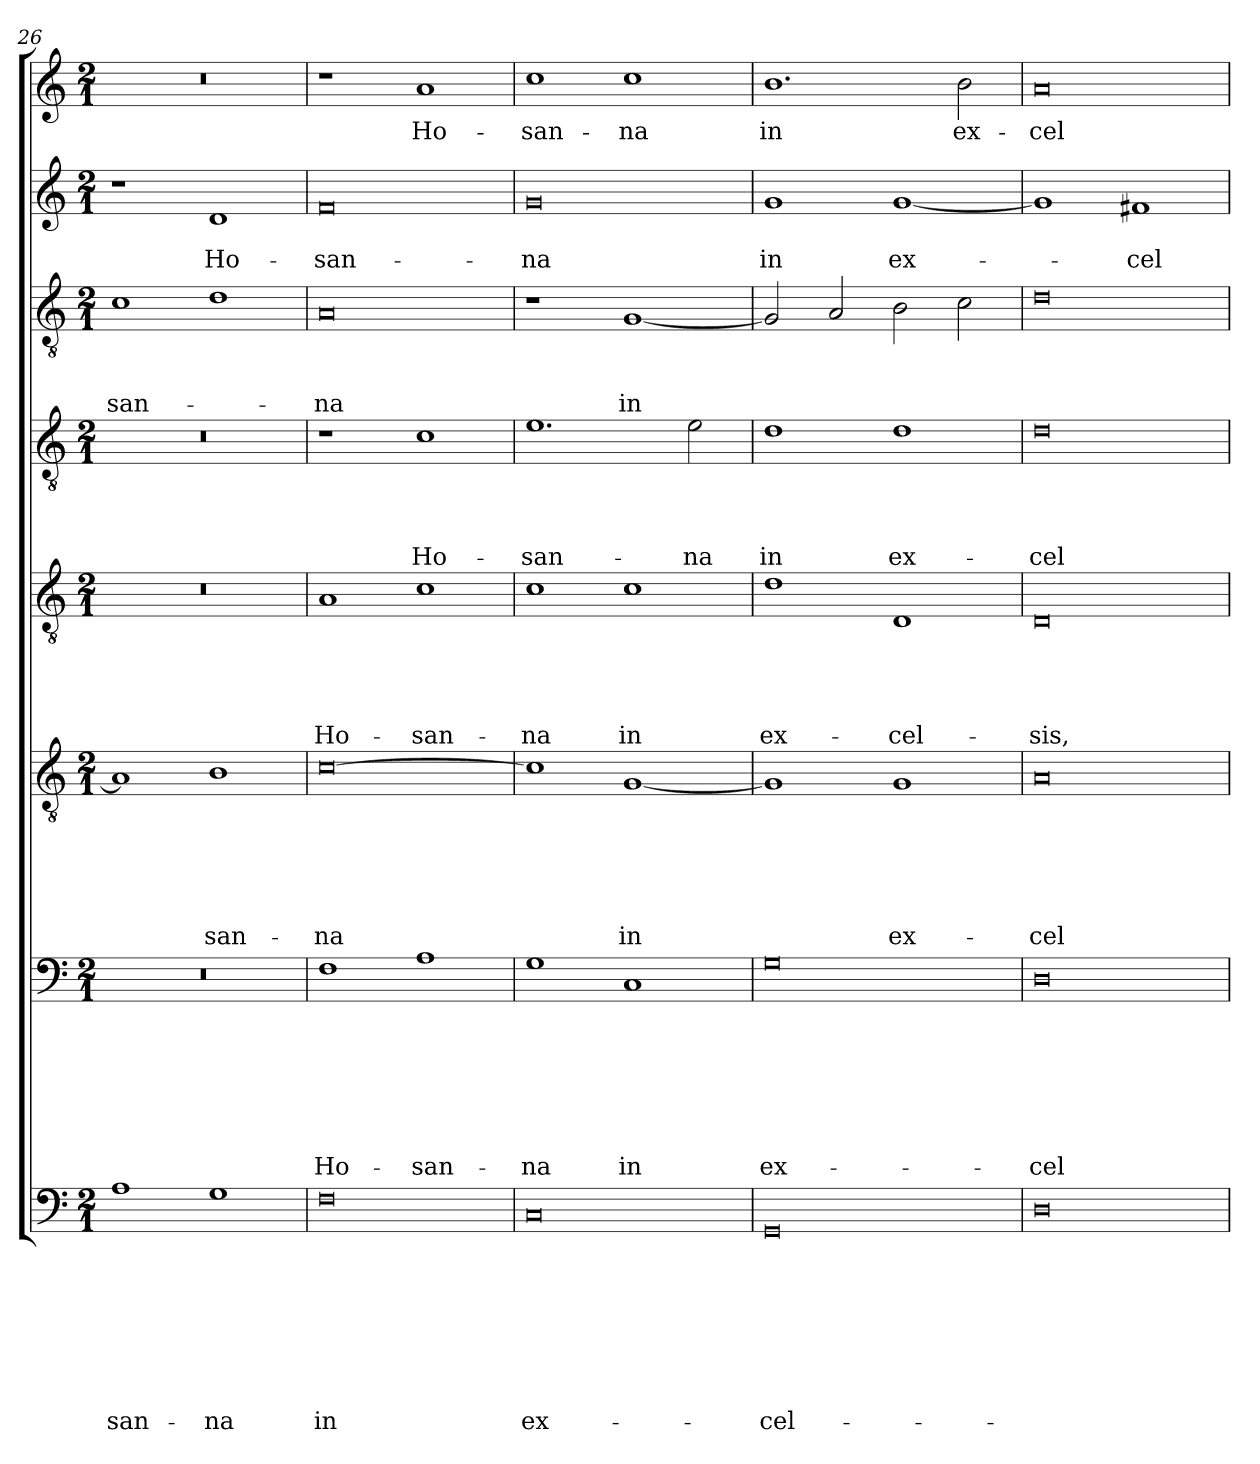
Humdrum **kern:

**kern	**text	**text	**text	**text	**text	**text	**text	**text	**kern	**text	**text	**text	**text	**text	**text	**text	**kern	**text	**text	**text	**text	**text	**text	**kern	**text	**text	**text	**text	**text	**kern	**text	**text	**text	**text	**kern	**text	**text	**text	**kern	**text	**text	**kern	**text
*part8	*part8	*part8	*part8	*part8	*part8	*part8	*part8	*part8	*part7	*part7	*part7	*part7	*part7	*part7	*part7	*part7	*part6	*part6	*part6	*part6	*part6	*part6	*part6	*part5	*part5	*part5	*part5	*part5	*part5	*part4	*part4	*part4	*part4	*part4	*part3	*part3	*part3	*part3	*part2	*part2	*part2	*part1	*part1
*staff8	*staff8	*staff8	*staff8	*staff8	*staff8	*staff8	*staff8	*staff8	*staff7	*staff7	*staff7	*staff7	*staff7	*staff7	*staff7	*staff7	*staff6	*staff6	*staff6	*staff6	*staff6	*staff6	*staff6	*staff5	*staff5	*staff5	*staff5	*staff5	*staff5	*staff4	*staff4	*staff4	*staff4	*staff4	*staff3	*staff3	*staff3	*staff3	*staff2	*staff2	*staff2	*staff1	*staff1
*clefF4	*	*	*	*	*	*	*	*	*clefF4	*	*	*	*	*	*	*	*clefGv2	*	*	*	*	*	*	*clefGv2	*	*	*	*	*	*clefGv2	*	*	*	*	*clefGv2	*	*	*	*clefG2	*	*	*clefG2	*
*k[]	*	*	*	*	*	*	*	*	*k[]	*	*	*	*	*	*	*	*k[]	*	*	*	*	*	*	*k[]	*	*	*	*	*	*k[]	*	*	*	*	*k[]	*	*	*	*k[]	*	*	*k[]	*
*C:	*	*	*	*	*	*	*	*	*C:	*	*	*	*	*	*	*	*C:	*	*	*	*	*	*	*C:	*	*	*	*	*	*C:	*	*	*	*	*C:	*	*	*	*C:	*	*	*C:	*
*M2/1	*	*	*	*	*	*	*	*	*M2/1	*	*	*	*	*	*	*	*M2/1	*	*	*	*	*	*	*M2/1	*	*	*	*	*	*M2/1	*	*	*	*	*M2/1	*	*	*	*M2/1	*	*	*M2/1	*
=26	=26	=26	=26	=26	=26	=26	=26	=26	=26	=26	=26	=26	=26	=26	=26	=26	=26	=26	=26	=26	=26	=26	=26	=26	=26	=26	=26	=26	=26	=26	=26	=26	=26	=26	=26	=26	=26	=26	=26	=26	=26	=26	=26
!	!	!	!	!	!	!	!	!LO:LY:b	!	!	!	!	!	!	!	!	!	!	!	!	!	!	!	!	!	!	!	!	!	!	!	!	!	!	!	!	!	!LO:LY:b	!	!	!	!	!
1A	.	.	.	.	.	.	.	-san-	0r	.	.	.	.	.	.	.	1A]	.	.	.	.	.	.	0r	.	.	.	.	.	0r	.	.	.	.	1c	.	.	-san-	1r	.	.	0r	.
!	!	!	!	!	!	!	!	!LO:LY:b	!	!	!	!	!	!	!	!	!	!	!	!	!	!	!LO:LY:b	!	!	!	!	!	!	!	!	!	!	!	!	!	!	!	!	!	!LO:LY:b	!	!
1G	.	.	.	.	.	.	.	-na	.	.	.	.	.	.	.	.	1B	.	.	.	.	.	-san-	.	.	.	.	.	.	.	.	.	.	.	1d	.	.	.	1d	.	Ho-	.	.
=27	=27	=27	=27	=27	=27	=27	=27	=27	=27	=27	=27	=27	=27	=27	=27	=27	=27	=27	=27	=27	=27	=27	=27	=27	=27	=27	=27	=27	=27	=27	=27	=27	=27	=27	=27	=27	=27	=27	=27	=27	=27	=27	=27
!	!	!	!	!	!	!	!	!LO:LY:b	!	!	!	!	!	!	!	!LO:LY:b	!	!	!	!	!	!	!LO:LY:b	!	!	!	!	!	!LO:LY:b	!	!	!	!	!	!	!	!	!LO:LY:b	!	!	!LO:LY:b	!	!
0F	.	.	.	.	.	.	.	in	1F	.	.	.	.	.	.	Ho-	[0c	.	.	.	.	.	-na	1A	.	.	.	.	Ho-	1r	.	.	.	.	0A	.	.	-na	0f	.	-san-	1r	.
!	!	!	!	!	!	!	!	!	!	!	!	!	!	!	!	!LO:LY:b	!	!	!	!	!	!	!	!	!	!	!	!	!LO:LY:b	!	!	!	!	!LO:LY:b	!	!	!	!	!	!	!	!	!LO:LY:b
.	.	.	.	.	.	.	.	.	1A	.	.	.	.	.	.	-san-	.	.	.	.	.	.	.	1c	.	.	.	.	-san-	1c	.	.	.	Ho-	.	.	.	.	.	.	.	1a	Ho-
=28	=28	=28	=28	=28	=28	=28	=28	=28	=28	=28	=28	=28	=28	=28	=28	=28	=28	=28	=28	=28	=28	=28	=28	=28	=28	=28	=28	=28	=28	=28	=28	=28	=28	=28	=28	=28	=28	=28	=28	=28	=28	=28	=28
!	!	!	!	!	!	!	!	!LO:LY:b	!	!	!	!	!	!	!	!LO:LY:b	!	!	!	!	!	!	!	!	!	!	!	!	!LO:LY:b	!	!	!	!	!LO:LY:b	!	!	!	!	!	!	!LO:LY:b	!	!LO:LY:b
0C	.	.	.	.	.	.	.	ex-	1G	.	.	.	.	.	.	-na	1c]	.	.	.	.	.	.	1c	.	.	.	.	-na	1.e	.	.	.	-san-	1r	.	.	.	0g	.	-na	1cc	-san-
!	!	!	!	!	!	!	!	!	!	!	!	!	!	!	!	!LO:LY:b	!	!	!	!	!	!	!LO:LY:b	!	!	!	!	!	!LO:LY:b	!	!	!	!	!	!	!	!	!LO:LY:b	!	!	!	!	!LO:LY:b
.	.	.	.	.	.	.	.	.	1C	.	.	.	.	.	.	in	[1G	.	.	.	.	.	in	1c	.	.	.	.	in	.	.	.	.	.	[1G	.	.	in	.	.	.	1cc	-na
!	!	!	!	!	!	!	!	!	!	!	!	!	!	!	!	!	!	!	!	!	!	!	!	!	!	!	!	!	!	!	!	!	!	!LO:LY:b	!	!	!	!	!	!	!	!	!
.	.	.	.	.	.	.	.	.	.	.	.	.	.	.	.	.	.	.	.	.	.	.	.	.	.	.	.	.	.	2e\	.	.	.	-na	.	.	.	.	.	.	.	.	.
=29	=29	=29	=29	=29	=29	=29	=29	=29	=29	=29	=29	=29	=29	=29	=29	=29	=29	=29	=29	=29	=29	=29	=29	=29	=29	=29	=29	=29	=29	=29	=29	=29	=29	=29	=29	=29	=29	=29	=29	=29	=29	=29	=29
!	!	!	!	!	!	!	!	!LO:LY:b	!	!	!	!	!	!	!	!LO:LY:b	!	!	!	!	!	!	!	!	!	!	!	!	!LO:LY:b	!	!	!	!	!LO:LY:b	!	!	!	!	!	!	!LO:LY:b	!	!LO:LY:b
0GG	.	.	.	.	.	.	.	-cel-	0G	.	.	.	.	.	.	ex-	1G]	.	.	.	.	.	.	1d	.	.	.	.	ex-	1d	.	.	.	in	2G/]	.	.	.	1g	.	in	1.b	in
.	.	.	.	.	.	.	.	.	.	.	.	.	.	.	.	.	.	.	.	.	.	.	.	.	.	.	.	.	.	.	.	.	.	.	2A/	.	.	.	.	.	.	.	.
!	!	!	!	!	!	!	!	!	!	!	!	!	!	!	!	!	!	!	!	!	!	!	!LO:LY:b	!	!	!	!	!	!LO:LY:b	!	!	!	!	!LO:LY:b	!	!	!	!	!	!	!LO:LY:b	!	!
.	.	.	.	.	.	.	.	.	.	.	.	.	.	.	.	.	1G	.	.	.	.	.	ex-	1D	.	.	.	.	-cel-	1d	.	.	.	ex-	2B\	.	.	.	[1g	.	ex-	.	.
!	!	!	!	!	!	!	!	!	!	!	!	!	!	!	!	!	!	!	!	!	!	!	!	!	!	!	!	!	!	!	!	!	!	!	!	!	!	!	!	!	!	!	!LO:LY:b
.	.	.	.	.	.	.	.	.	.	.	.	.	.	.	.	.	.	.	.	.	.	.	.	.	.	.	.	.	.	.	.	.	.	.	2c\	.	.	.	.	.	.	2b\	ex-
!!LO:PB:g=z
=30	=30	=30	=30	=30	=30	=30	=30	=30	=30	=30	=30	=30	=30	=30	=30	=30	=30	=30	=30	=30	=30	=30	=30	=30	=30	=30	=30	=30	=30	=30	=30	=30	=30	=30	=30	=30	=30	=30	=30	=30	=30	=30	=30
!	!	!	!	!	!	!	!	!	!	!	!	!	!	!	!	!LO:LY:b	!	!	!	!	!	!	!LO:LY:b	!	!	!	!	!	!LO:LY:b	!	!	!	!	!LO:LY:b	!	!	!	!	!	!	!	!	!LO:LY:b
0D	.	.	.	.	.	.	.	.	0D	.	.	.	.	.	.	-cel-	0A	.	.	.	.	.	-cel-	0D	.	.	.	.	-sis,	0d	.	.	.	-cel-	0d	.	.	.	1g]	.	.	0a	-cel-
!	!	!	!	!	!	!	!	!	!	!	!	!	!	!	!	!	!	!	!	!	!	!	!	!	!	!	!	!	!	!	!	!	!	!	!	!	!	!	!	!	!LO:LY:b	!	!
.	.	.	.	.	.	.	.	.	.	.	.	.	.	.	.	.	.	.	.	.	.	.	.	.	.	.	.	.	.	.	.	.	.	.	.	.	.	.	1f#X	.	-cel-	.	.
=	=	=	=	=	=	=	=	=	=	=	=	=	=	=	=	=	=	=	=	=	=	=	=	=	=	=	=	=	=	=	=	=	=	=	=	=	=	=	=	=	=	=	=
*-	*-	*-	*-	*-	*-	*-	*-	*-	*-	*-	*-	*-	*-	*-	*-	*-	*-	*-	*-	*-	*-	*-	*-	*-	*-	*-	*-	*-	*-	*-	*-	*-	*-	*-	*-	*-	*-	*-	*-	*-	*-	*-	*-
